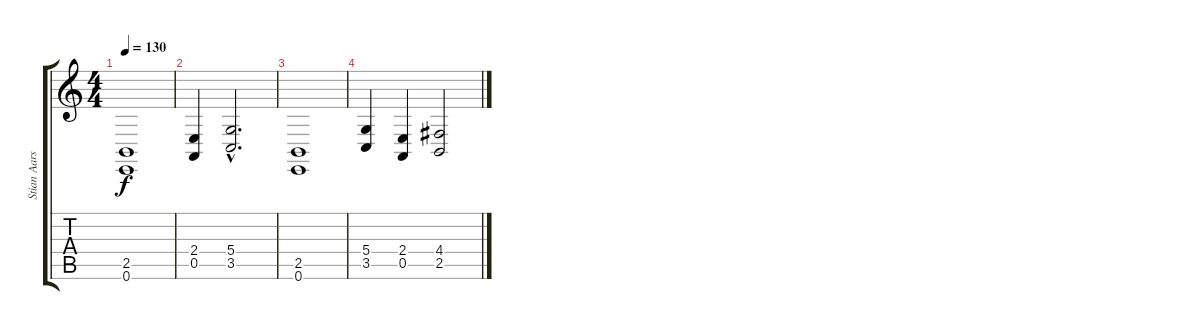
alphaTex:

\track ("Stian Aarstad 2" "Stian Aars") {instrument pad7halo}
\staff {score tabs}
\tuning (E4 B3 G3 D3 A2 E2) {hide}
\ts (4 4)
\tempo 130
\clef g2
\ks c
(2.5 0.6).1{dy f volume 6} |
(2.4 0.5).4{volume 5} (5.4{hac} 3.5{hac}).2{d volume 4} |
(2.5 0.6).1{volume 2} |
(5.4 3.5).4{volume 1} (2.4 0.5).4{volume 1} (4.4 2.5).2{volume 0}
